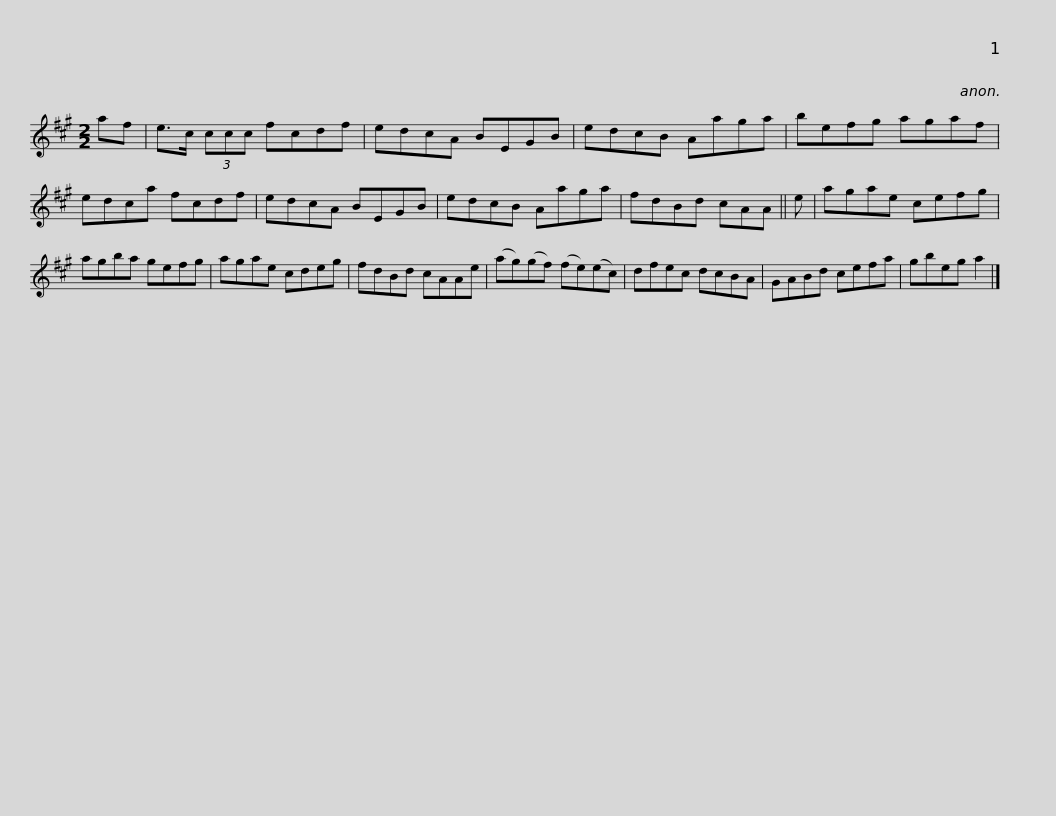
X:1
L:1/8
M:2/2
I:linebreak $
K:A
V:1 treble
V:1
 af | e>c (3ccc fcdf | edcA BEGB | edcB Aaga | befg agaf | %5
 edca fcdf |$ edcA BEGB | edcB Aaga | fdBd cAA || e | %10
 agae cefg | agba gefg |$ agae cdeg | fdBd cAAe | (ag)(gf) (fe)(ec) | %15
 dfec dcBA | GABd cefa |$ gbeg a2 |] %18
